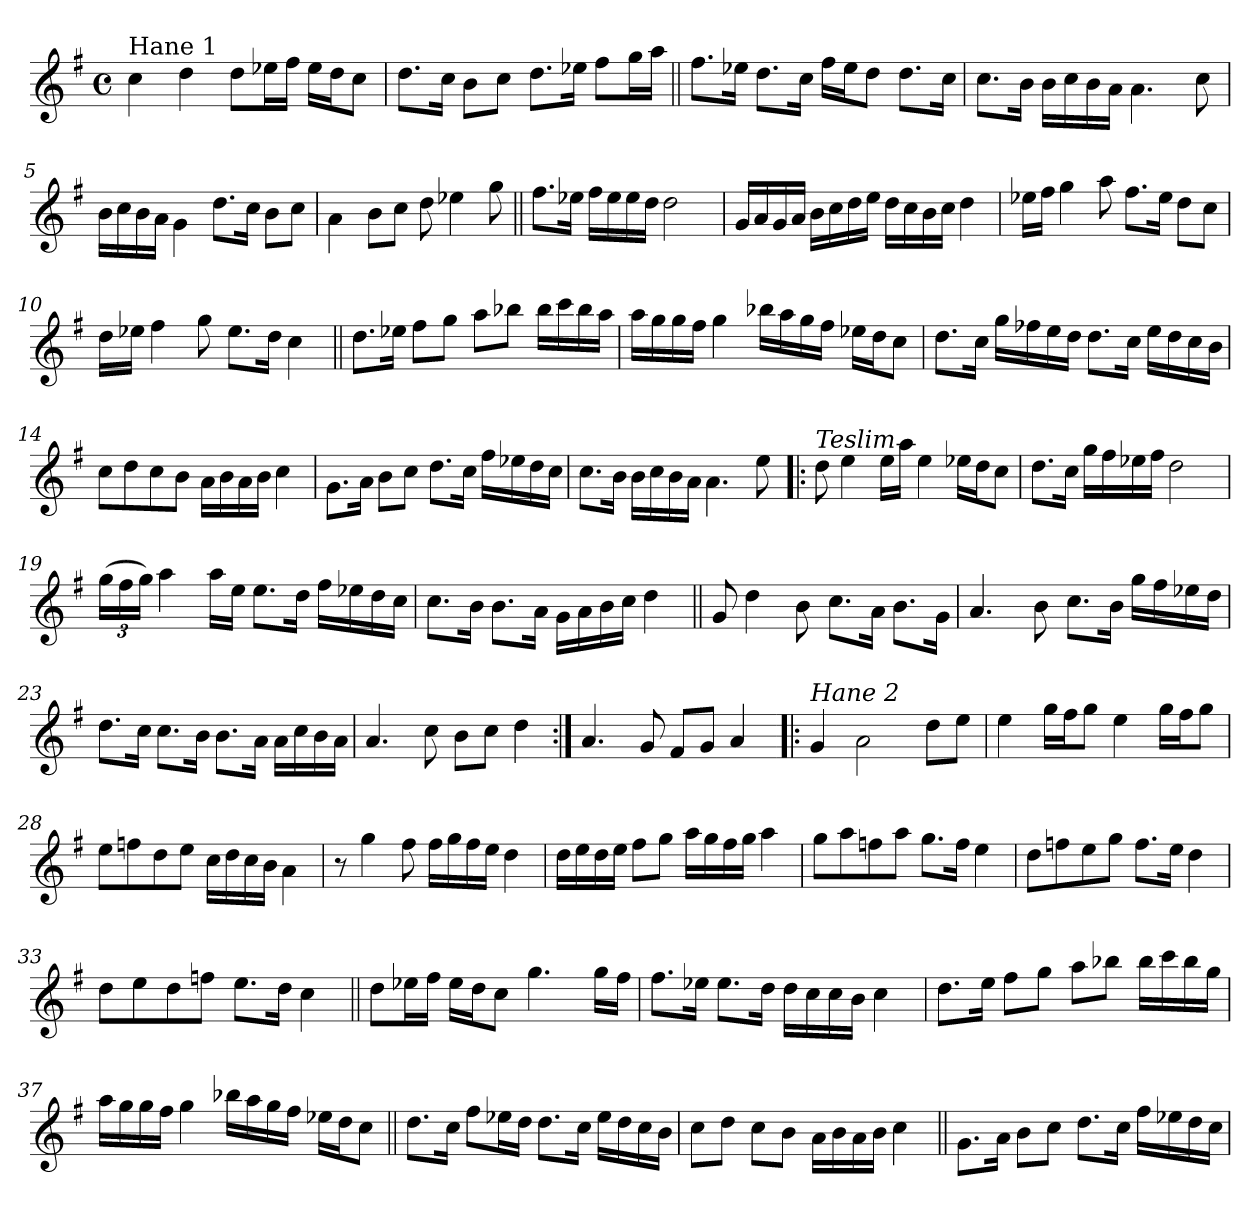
**kern
*part1
*staff1
*clefG2
*k[f#]
*G:
*M4/4
*met(c)
=1
!LO:TX:a:t=Hane 1
4cc\
4dd\
8dd\L
16ee-X\L
16ff#\JJ
16ee-\LL
16dd\J
8cc\J
=2
8.dd\L
16cc\Jk
8b\L
8cc\J
8.dd\L
16ee-X\Jk
8ff#\L
16gg\L
16aa\JJ
=3||
8.ff#\L
16ee-X\Jk
8.dd\L
16cc\Jk
16ff#\LL
16ee-\J
8dd\J
8.dd\L
16cc\Jk
=4
8.cc\L
16b\Jk
16b\LL
16cc\
16b\
16a\JJ
4.a\
8cc\
=5
16b\LL
16cc\
16b\
16a\JJ
4g\
8.dd\L
16cc\Jk
8b\L
8cc\J
=6
4a\
8b\L
8cc\J
8dd\
4ee-X\
8gg\
=7||
8.ff#\L
16ee-X\Jk
16ff#\LL
16ee-\
16ee-\
16dd\JJ
2dd\
=8
16g/LL
16a/
16g/
16a/JJ
16b\LL
16cc\
16dd\
16ee\JJ
16dd\LL
16cc\
16b\
16cc\JJ
4dd\
=9
16ee-X\LL
16ff#\JJ
4gg\
8aa\
8.ff#\L
16ee-\Jk
8dd\L
8cc\J
=10
16dd\LL
16ee-X\JJ
4ff#\
8gg\
8.ee-\L
16dd\Jk
4cc\
=11||
8.dd\L
16ee-X\Jk
8ff#\L
8gg\J
8aa\L
8bb-X\J
16bb-\LL
16ccc\
16bb-\
16aa\JJ
=12
16aa\LL
16gg\
16gg\
16ff#\JJ
4gg\
16bb-X\LL
16aa\
16gg\
16ff#\JJ
16ee-X\LL
16dd\J
8cc\J
=13
8.dd\L
16cc\Jk
16gg\LL
16ff-X\
16ee\
16dd\JJ
8.dd\L
16cc\Jk
16ee\LL
16dd\
16cc\
16b\JJ
=14
8cc\L
8dd\
8cc\
8b\J
16a\LL
16b\
16a\
16b\JJ
4cc\
=15
8.g\L
16a\Jk
8b\L
8cc\J
8.dd\L
16cc\Jk
16ff#\LL
16ee-X\
16dd\
16cc\JJ
=16
8.cc\L
16b\Jk
16b\LL
16cc\
16b\
16a\JJ
4.a\
8ee\
=17!|:
!LO:TX:a:i:t=Teslim
8dd\
4ee\
16ee\LL
16aa\JJ
4ee\
16ee-X\LL
16dd\J
8cc\J
=18
8.dd\L
16cc\Jk
16gg\LL
16ff#\
16ee-X\
16ff#\JJ
2dd\
=19
*Xbrackettup
(>24gg\LL
24ff#\
24gg\JJ)
4aa\
16aa\LL
16ee\JJ
8.ee\L
16dd\Jk
16ff#\LL
16ee-X\
16dd\
16cc\JJ
=20
8.cc\L
16b\Jk
8.b\L
16a\Jk
16g\LL
16a\
16b\
16cc\JJ
4dd\
=21||
8g/
4dd\
8b\
8.cc\L
16a\Jk
8.b\L
16g\Jk
=22
4.a/
8b\
8.cc\L
16b\Jk
16gg\LL
16ff#\
16ee-X\
16dd\JJ
=23
8.dd\L
16cc\Jk
8.cc\L
16b\Jk
8.b\L
16a\Jk
16a\LL
16cc\
16b\
16a\JJ
=24
4.a/
8cc\
8b\L
8cc\J
4dd\
=25:|!
4.a/
8g/
8f#/L
8g/J
4a/
=26!|:
!LO:TX:a:i:t=Hane 2
4g/
2a\
8dd\L
8ee\J
=27
4ee\
16gg\LL
16ff#\J
8gg\J
4ee\
16gg\LL
16ff#\J
8gg\J
=28
8ee\L
8ffn\
8dd\
8ee\J
16cc\LL
16dd\
16cc\
16b\JJ
4a\
=29
8r
4gg\
8ff#\
16ff#\LL
16gg\
16ff#\
16ee\JJ
4dd\
=30
16dd\LL
16ee\
16dd\
16ee\JJ
8ff#\L
8gg\J
16aa\LL
16gg\
16ff#\
16gg\JJ
4aa\
=31
8gg\L
8aa\
8ffn\
8aa\J
8.gg\L
16ff\Jk
4ee\
=32
8dd\L
8ffn\
8ee\
8gg\J
8.ff\L
16ee\Jk
4dd\
=33
8dd\L
8ee\
8dd\
8ffn\J
8.ee\L
16dd\Jk
4cc\
=34||
8dd\L
16ee-X\L
16ff#\JJ
16ee-\LL
16dd\J
8cc\J
4.gg\
16gg\LL
16ff#\JJ
=35
8.ff#\L
16ee-X\Jk
8.ee-\L
16dd\Jk
16dd\LL
16cc\
16cc\
16b\JJ
4cc\
=36
8.dd\L
16ee\Jk
8ff#\L
8gg\J
8aa\L
8bb-X\J
16bb-\LL
16ccc\
16bb-\
16gg\JJ
=37
16aa\LL
16gg\
16gg\
16ff#\JJ
4gg\
16bb-X\LL
16aa\
16gg\
16ff#\JJ
16ee-X\LL
16dd\J
8cc\J
=38||
8.dd\L
16cc\Jk
8ff#\L
16ee-X\L
16dd\JJ
8.dd\L
16cc\Jk
16ee-\LL
16dd\
16cc\
16b\JJ
=39
8cc\L
8dd\J
8cc\L
8b\J
16a\LL
16b\
16a\
16b\JJ
4cc\
=40||
8.g\L
16a\Jk
8b\L
8cc\J
8.dd\L
16cc\Jk
16ff#\LL
16ee-X\
16dd\
16cc\JJ
=
*-
